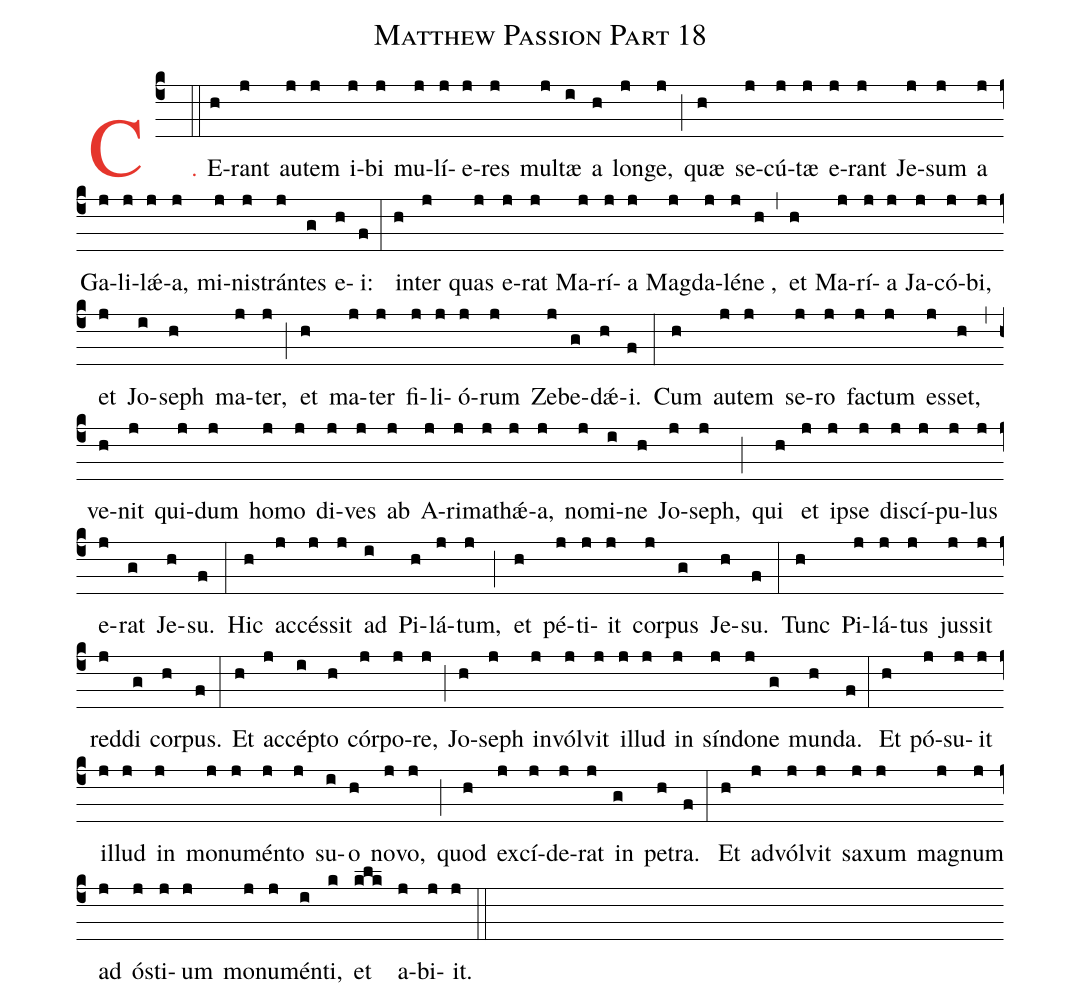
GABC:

name:Matthew Passion Part 18;
%%
(c4) <c>C.</c>(::) E(h)rant(j) au(j)tem(j) i(j)bi(j) mu(j)lí(j)e(j)res(j) mul(j)t<sp>ae</sp>(i) a(h) lon(j)ge,(j) (;) qu<sp>ae</sp>(h) se(j)cú(j)t<sp>ae</sp>(j) e(j)rant(j) Je(j)sum(j) a(j) Ga(j)li(j)l<sp>'ae</sp>(j)a,(j) mi(j)nis(j)trán(j)tes(g) e(h)i:(f) (:) in(h)ter(j) quas(j) e(j)rat(j) Ma(j)rí(j)a(j) Mag(j)da(j)lé(j)ne(h), (,) et(h) Ma(j)rí(j)a(j) Ja(j)có(j)bi,(j) et(j) Jo(i)seph(h) ma(j)ter,(j) (;) et(h) ma(j)ter(j) fi(j)li(j)ó(j)rum(j) Ze(j)be(g)d<sp>'ae</sp>(h)i.(f) (:) Cum(h) au(j)tem(j) se(j)ro(j) fac(j)tum(j) es(j)set,(h) (,) ve(h)nit(j) qui(j)dum(j) ho(j)mo(j) di(j)ves(j) ab(j) A(j)ri(j)mat(j)h<sp>'ae</sp>(j)a,(j) no(j)mi(i)ne(h) Jo(j)seph,(j) (;) qui(h) et(j) ip(j)se(j) dis(j)cí(j)pu(j)lus(j) e(j)rat(g) Je(h)su.(f) (:) Hic(h) ac(j)cés(j)sit(j) ad(i) Pi(h)lá(j)tum,(j) (;) et(h) pé(j)ti(j)it(j) cor(j)pus(g) Je(h)su.(f) (:) Tunc(h) Pi(j)lá(j)tus(j) jus(j)sit(j) red(j)di(g) cor(h)pus.(f) (:) Et(h) ac(j)cép(i)to(h) cór(j)po(j)re,(j) (;) Jo(h)seph(j) in(j)vól(j)vit(j) il(j)lud(j) in(j) sín(j)do(j)ne(g) mun(h)da.(f) (:) Et(h) pó(j)su(j)it(j) il(j)lud(j) in(j) mo(j)nu(j)mén(j)to(j) su(i)o(h) no(j)vo,(j) (;) quod(h) ex(j)cí(j)de(j)rat(j) in(g) pet(h)ra.(f) (:) Et(h) ad(j)vól(j)vit(j) sa(j)xum(j) mag(j)num(j) ad(j) ós(j)ti(j)um(j) mo(j)nu(j)mén(i)ti,(k) et(klk) a(j)bi(j)it.(j) (::)
